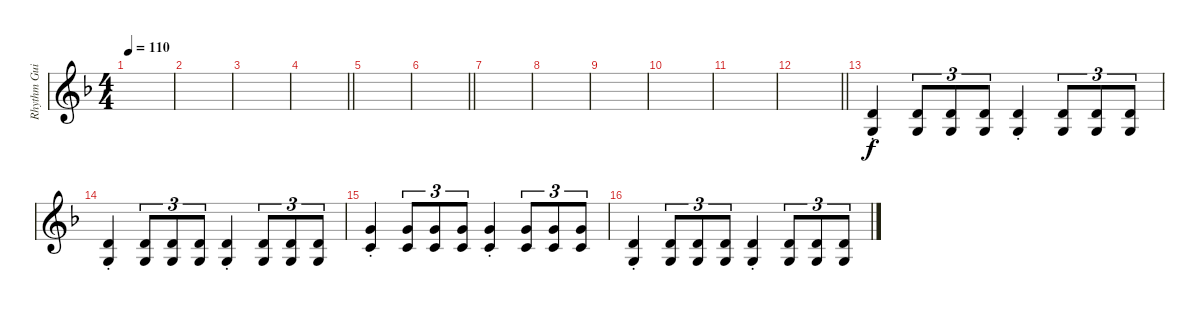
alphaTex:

\track ("Rhythm Guitar" "Rhythm Gui") {instrument acousticguitarsteel}
\staff {score}
\tuning (E4 B3 G3 D3 A2 E2) {hide}
\ts (4 4)
\tempo 110
\clef g2
\ks f
|
|
|
\barLineRight lightlight
|
\section ("" "")
|
\barLineRight lightlight
|
|
|
|
|
|
\barLineRight lightlight
|
\section ("" "")
(5.5{st} 3.6{st}).4 (5.5 3.6).8{tu (3 2)} (5.5 3.6).8{tu (3 2)} (5.5 3.6).8{tu (3 2)} (5.5{st} 3.6{st}).4 (5.5 3.6).8{tu (3 2)} (5.5 3.6).8{tu (3 2)} (5.5 3.6).8{tu (3 2)} |
(5.5{st} 3.6{st}).4 (5.5 3.6).8{tu (3 2)} (5.5 3.6).8{tu (3 2)} (5.5 3.6).8{tu (3 2)} (5.5{st} 3.6{st}).4 (5.5 3.6).8{tu (3 2)} (5.5 3.6).8{tu (3 2)} (5.5 3.6).8{tu (3 2)} |
(5.4{st} 3.5{st}).4 (5.4 3.5).8{tu (3 2)} (5.4 3.5).8{tu (3 2)} (5.4 3.5).8{tu (3 2)} (5.4{st} 3.5{st}).4 (5.4 3.5).8{tu (3 2)} (5.4 3.5).8{tu (3 2)} (5.4 3.5).8{tu (3 2)} |
(5.5{st} 3.6{st}).4 (5.5 3.6).8{tu (3 2)} (5.5 3.6).8{tu (3 2)} (5.5 3.6).8{tu (3 2)} (5.5{st} 3.6{st}).4 (5.5 3.6).8{tu (3 2)} (5.5 3.6).8{tu (3 2)} (5.5 3.6).8{tu (3 2)}
